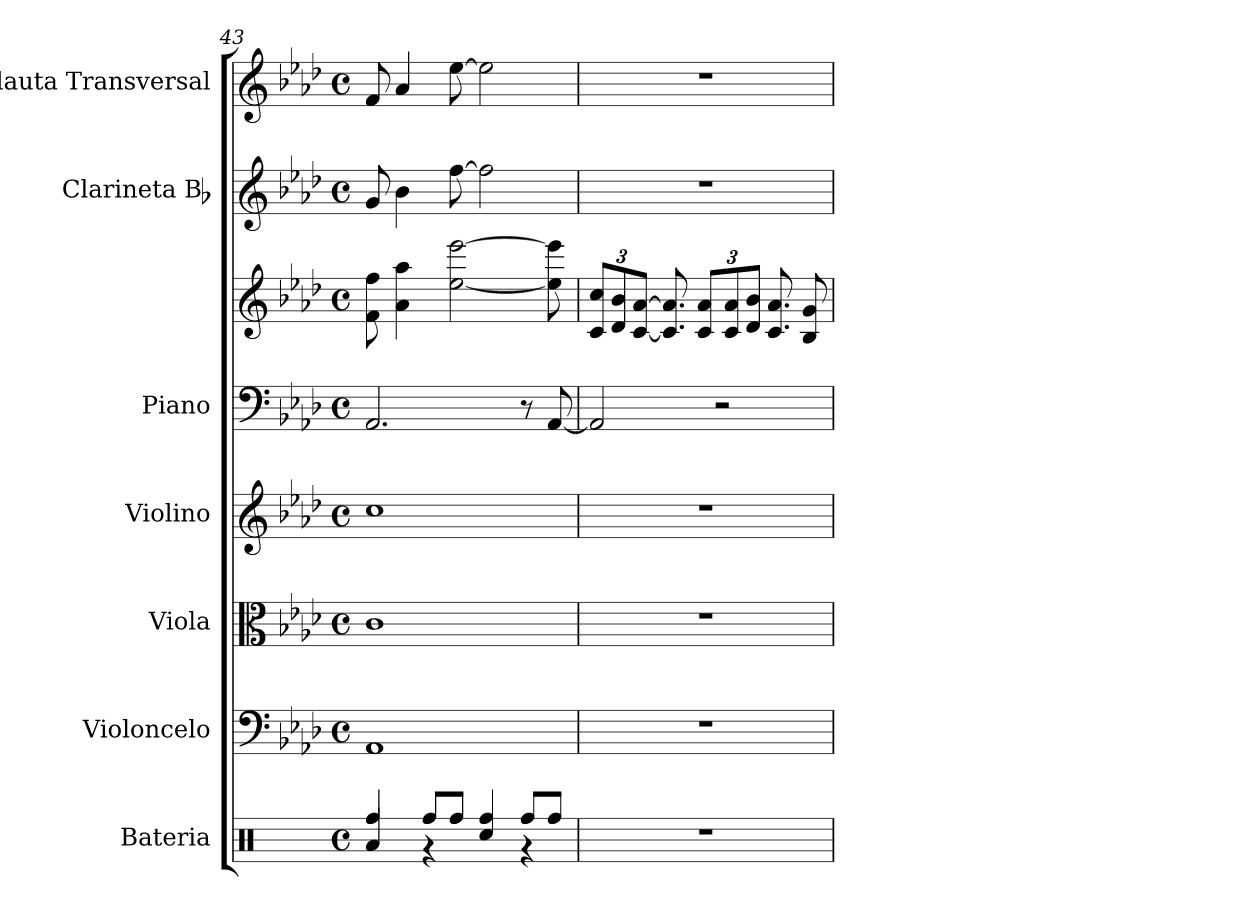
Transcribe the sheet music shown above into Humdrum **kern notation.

**kern	**kern	**kern	**kern	**kern	**kern	**kern	**kern
*part7	*part6	*part5	*part4	*part3	*part3	*part2	*part1
*staff8	*staff7	*staff6	*staff5	*staff4	*staff3	*staff2	*staff1
*I"Bateria	*I"Violoncelo	*I"Viola	*I"Violino	*I"Piano	*	*I"Clarineta Bb	*I"Flauta Transversal
*I'Bat.	*I'Vc.	*I'Vla	*I'Vln.	*I'Pno	*	*I'Cl. Bb	*I'Fl.
*clefX	*clefF4	*clefC3	*clefG2	*clefF4	*clefG2	*clefG2	*clefG2
*	*	*	*	*	*	*ITrd1c2	*
*k[]	*k[b-e-a-d-]	*k[b-e-a-d-]	*k[b-e-a-d-]	*k[b-e-a-d-]	*k[b-e-a-d-]	*k[b-e-a-d-g-c-]	*k[b-e-a-d-]
*M4/4	*M4/4	*M4/4	*M4/4	*M4/4	*M4/4	*M4/4	*M4/4
*met(c)	*met(c)	*met(c)	*met(c)	*met(c)	*met(c)	*met(c)	*met(c)
=43	=43	=43	=43	=43	=43	=43	=43
*^	*	*	*	*	*	*	*
4Rff/	4Ra/	1AA-	1c	1cc	2.AA-/	8f\ 8ff\	8f/	8f/
.	.	.	.	.	.	4a-\ 4aa-\	4a-\	4a-/
8Rff/L	4r	.	.	.	.	.	.	.
8Rff/J	.	.	.	.	.	[2ee-\ [2eee-\	[8ee-\	[8ee-\
4Rff/	4Rcc/	.	.	.	.	.	2ee-\]	2ee-\]
8Rff/L	4r	.	.	.	8r	.	.	.
8Rff/J	.	.	.	.	[8AA-/	8ee-\] 8eee-\]	.	.
*v	*v	*	*	*	*	*	*	*
=44	=44	=44	=44	=44	=44	=44	=44
*	*	*	*	*	*Xbrackettup	*	*
1r	1r	1r	1r	2AA-/]	12c/ 12cc/L	1r	1r
.	.	.	.	.	12d-/ 12b-/	.	.
.	.	.	.	.	[12c/ [12a-/J	.	.
.	.	.	.	.	8.c/] 8.a-/]	.	.
.	.	.	.	.	12c/ 12a-/L	.	.
.	.	.	.	2r	.	.	.
.	.	.	.	.	12c/ 12a-/	.	.
.	.	.	.	.	12d-/ 12b-/J	.	.
.	.	.	.	.	8.c/ 8.a-/	.	.
.	.	.	.	.	8B-/ 8g/	.	.
=	=	=	=	=	=	=	=
*-	*-	*-	*-	*-	*-	*-	*-
